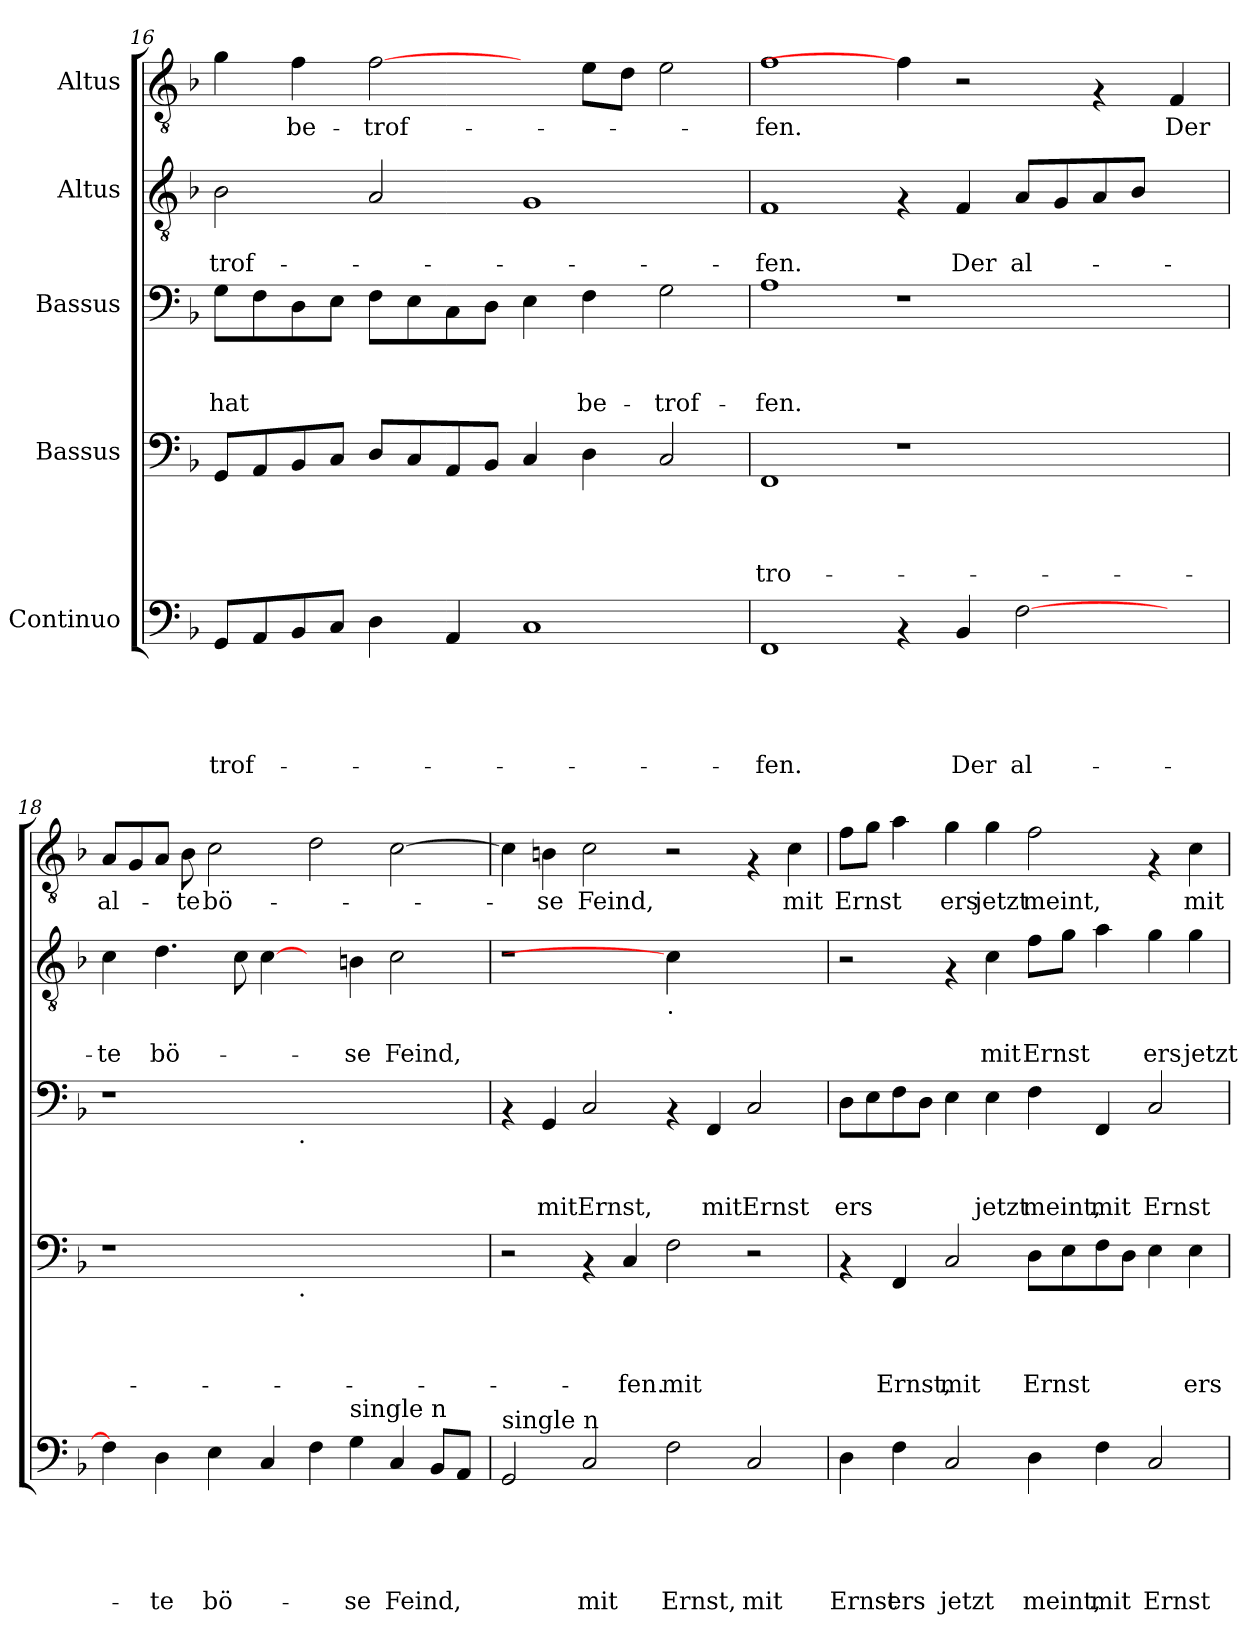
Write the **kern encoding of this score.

**kern	**text	**text	**text	**text	**text	**kern	**text	**text	**text	**text	**kern	**text	**text	**text	**kern	**text	**text	**kern	**text
*part5	*part5	*part5	*part5	*part5	*part5	*part4	*part4	*part4	*part4	*part4	*part3	*part3	*part3	*part3	*part2	*part2	*part2	*part1	*part1
*staff5	*staff5	*staff5	*staff5	*staff5	*staff5	*staff4	*staff4	*staff4	*staff4	*staff4	*staff3	*staff3	*staff3	*staff3	*staff2	*staff2	*staff2	*staff1	*staff1
*I"Continuo	*	*	*	*	*	*I"Bassus	*	*	*	*	*I"Bassus	*	*	*	*I"Altus	*	*	*I"Altus	*
!!LO:PB:g=z
*clefF4	*	*	*	*	*	*clefF4	*	*	*	*	*clefF4	*	*	*	*clefGv2	*	*	*clefGv2	*
*k[b-]	*	*	*	*	*	*k[b-]	*	*	*	*	*k[b-]	*	*	*	*k[b-]	*	*	*k[b-]	*
*F:	*	*	*	*	*	*F:	*	*	*	*	*F:	*	*	*	*F:	*	*	*F:	*
=16	=16	=16	=16	=16	=16	=16	=16	=16	=16	=16	=16	=16	=16	=16	=16	=16	=16	=16	=16
!	!	!	!	!	!LO:LY:b	!	!	!	!	!	!	!	!	!LO:LY:b	!	!	!LO:LY:b	!	!
8GG/L	.	.	.	.	-trof-	8GG/L	.	.	.	.	8G\L	.	.	hat	2B-\	.	-trof-	4g\	.
8AA/	.	.	.	.	.	8AA/	.	.	.	.	8F\	.	.	.	.	.	.	.	.
!	!	!	!	!	!	!	!	!	!	!	!	!	!	!	!	!	!	!	!LO:LY:b
8BB-/	.	.	.	.	.	8BB-/	.	.	.	.	8D\	.	.	.	.	.	.	4f\	be-
8C/J	.	.	.	.	.	8C/J	.	.	.	.	8E\J	.	.	.	.	.	.	.	.
!	!	!	!	!	!	!	!	!	!	!	!	!	!	!	!	!	!	!	!LO:LY:b
4D\	.	.	.	.	.	8D/L	.	.	.	.	8F\L	.	.	.	2A/	.	.	[2f\	-trof-
.	.	.	.	.	.	8C/	.	.	.	.	8E\	.	.	.	.	.	.	.	.
4AA/	.	.	.	.	.	8AA/	.	.	.	.	8C\	.	.	.	.	.	.	.	.
.	.	.	.	.	.	8BB-/J	.	.	.	.	8D\J	.	.	.	.	.	.	.	.
1C	.	.	.	.	.	4C/	.	.	.	.	4E\	.	.	.	1G	.	.	4ryy	.
!	!	!	!	!	!	!	!	!	!	!	!	!	!	!LO:LY:b	!	!	!	!	!
.	.	.	.	.	.	4D\	.	.	.	.	4F\	.	.	be-	.	.	.	8e\L	.
.	.	.	.	.	.	.	.	.	.	.	.	.	.	.	.	.	.	8d\J	.
!	!	!	!	!	!	!	!	!	!	!	!	!	!	!LO:LY:b	!	!	!	!	!
.	.	.	.	.	.	2C/	.	.	.	.	2G\	.	.	-trof-	.	.	.	2e\	.
=17	=17	=17	=17	=17	=17	=17	=17	=17	=17	=17	=17	=17	=17	=17	=17	=17	=17	=17	=17
!	!	!	!	!	!LO:LY:b	!	!	!	!	!LO:LY:b	!	!	!	!LO:LY:b	!	!	!LO:LY:b	!	!LO:LY:b
1FF	.	.	.	.	-fen.	1FF	.	.	.	-tro-	1A	.	.	-fen.	1F	.	-fen.	1f	-fen.
4rAA	.	.	.	.	.	1r	.	.	.	.	1r	.	.	.	4rF	.	.	4f\]	.
!	!	!	!	!	!LO:LY:b	!	!	!	!	!	!	!	!	!	!	!	!LO:LY:b	!	!
4BB-/	.	.	.	.	Der	.	.	.	.	.	.	.	.	.	4F/	.	Der	2r	.
!	!	!	!	!	!LO:LY:b	!	!	!	!	!	!	!	!	!	!	!	!LO:LY:b	!	!
[>2F\	.	.	.	.	al-	.	.	.	.	.	.	.	.	.	8A/L	.	al-	.	.
.	.	.	.	.	.	.	.	.	.	.	.	.	.	.	8G/	.	.	.	.
.	.	.	.	.	.	.	.	.	.	.	.	.	.	.	8A/	.	.	4rF	.
.	.	.	.	.	.	.	.	.	.	.	.	.	.	.	8B-/J	.	.	.	.
!	!	!	!	!	!	!	!	!	!	!	!	!	!	!	!	!	!	!	!LO:LY:b
4ryy	.	.	.	.	.	4ryy	.	.	.	.	4ryy	.	.	.	4ryy	.	.	4F/	Der
=18	=18	=18	=18	=18	=18	=18	=18	=18	=18	=18	=18	=18	=18	=18	=18	=18	=18	=18	=18
!	!	!	!	!	!	!	!	!	!	!	!	!	!	!	!	!	!LO:LY:b	!	!LO:LY:b
*	*	*	*	*	*	*^	*	*	*	*	*^	*	*	*	*	*	*	*	*
4F\]	.	.	.	.	.	1r	2ryy	.	.	.	.	1r	2ryy	.	.	.	4c\	.	-te	8A/L	al-
.	.	.	.	.	.	.	.	.	.	.	.	.	.	.	.	.	.	.	.	8G/	.
!	!	!	!	!	!LO:LY:b	!	!	!	!	!	!	!	!	!	!	!	!	!	!LO:LY:b	!	!
4D\	.	.	.	.	-te	.	.	.	.	.	.	.	.	.	.	.	4.d\	.	bö-	8A/J	.
!	!	!	!	!	!	!	!	!	!	!	!	!	!	!	!	!	!	!	!	!	!LO:LY:b
.	.	.	.	.	.	.	.	.	.	.	.	.	.	.	.	.	.	.	.	8B-\	-te
!	!	!	!	!	!LO:LY:b	!	!	!	!	!	!	!	!	!	!	!	!	!	!	!	!LO:LY:b
4E\	.	.	.	.	bö-	.	4...ryy	.	.	.	.	.	4...ryy	.	.	.	.	.	.	2c\	bö-
.	.	.	.	.	.	.	.	.	.	.	.	.	.	.	.	.	8c\	.	.	.	.
4C/	.	.	.	.	.	.	.	.	.	.	.	.	.	.	.	.	[4c\	.	.	.	.
!	!	!	!	!	!	!	!	!	!	!	!	!	!LO:TX:b:t=.	!	!	!	!	!	!	!	!
!	!	!	!	!	!	!	!LO:TX:b:t=.	!	!	!	!	!	!	!	!	!	!	!	!	!	!
.	.	.	.	.	.	.	1ryy	.	.	.	.	.	1ryy	.	.	.	.	.	.	.	.
4F\	.	.	.	.	.	1ryy	.	.	.	.	.	1ryy	.	.	.	.	4ryy	.	.	2d\	.
!LO:TX:a:t=single n	!	!	!	!	!	!	!	!	!	!	!	!	!	!	!	!	!	!	!	!	!
!	!	!	!	!	!LO:LY:b	!	!	!	!	!	!	!	!	!	!	!	!	!	!LO:LY:b	!	!
4G\	.	.	.	.	-se	.	.	.	.	.	.	.	.	.	.	.	4Bn\	.	-se	.	.
!	!	!	!	!	!LO:LY:b	!	!	!	!	!	!	!	!	!	!	!	!	!	!LO:LY:b	!	!
4C/	.	.	.	.	Feind,	.	.	.	.	.	.	.	.	.	.	.	2c\	.	Feind,	[>2c\	.
8BB-/L	.	.	.	.	.	.	.	.	.	.	.	.	.	.	.	.	.	.	.	.	.
8AA/J	.	.	.	.	.	.	.	.	.	.	.	.	.	.	.	.	.	.	.	.	.
.	.	.	.	.	.	.	32ryy	.	.	.	.	.	32ryy	.	.	.	.	.	.	.	.
!!LO:PB:g=z
=19	=19	=19	=19	=19	=19	=19	=19	=19	=19	=19	=19	=19	=19	=19	=19	=19	=19	=19	=19	=19	=19
!LO:TX:a:t=single n	!	!	!	!	!	!	!	!	!	!	!	!	!	!	!	!	!	!	!	!	!
*	*	*	*	*	*	*v	*v	*	*	*	*	*	*	*	*	*	*	*	*	*	*
*	*	*	*	*	*	*	*	*	*	*	*v	*v	*	*	*	*	*	*	*	*
2GG/	.	.	.	.	.	2r	.	.	.	.	4rAA	.	.	.	1r	.	.	4c\]	.
!	!	!	!	!	!	!	!	!	!	!	!	!	!	!LO:LY:b	!	!	!	!	!LO:LY:b
.	.	.	.	.	.	.	.	.	.	.	4GG/	.	.	mit	.	.	.	4Bn\	-se
!	!	!	!	!	!LO:LY:b	!	!	!	!	!	!	!	!	!LO:LY:b	!	!	!	!	!LO:LY:b
2C/	.	.	.	.	mit	4rAA	.	.	.	.	2C/	.	.	Ernst,	.	.	.	2c\	Feind,
!	!	!	!	!	!	!	!	!	!	!LO:LY:b	!	!	!	!	!	!	!	!	!
.	.	.	.	.	.	4C/	.	.	.	-fen.	.	.	.	.	.	.	.	.	.
!	!	!	!	!	!	!	!	!	!	!	!	!	!	!	!LO:TX:b:t=.	!	!	!	!
!	!	!	!	!	!LO:LY:b	!	!	!	!	!LO:LY:b	!	!	!	!	!	!	!	!	!
2F\	.	.	.	.	Ernst,	2F\	.	.	.	mit	4rAA	.	.	.	4c\]	.	.	2r	.
!	!	!	!	!	!	!	!	!	!	!	!	!	!	!LO:LY:b	!	!	!	!	!
.	.	.	.	.	.	.	.	.	.	.	4FF/	.	.	mit	2.ryy	.	.	.	.
!	!	!	!	!	!LO:LY:b	!	!	!	!	!	!	!	!	!LO:LY:b	!	!	!	!	!
2C/	.	.	.	.	mit	2r	.	.	.	.	2C/	.	.	Ernst	.	.	.	4rF	.
!	!	!	!	!	!	!	!	!	!	!	!	!	!	!	!	!	!	!	!LO:LY:b
.	.	.	.	.	.	.	.	.	.	.	.	.	.	.	.	.	.	4c\	mit
=20	=20	=20	=20	=20	=20	=20	=20	=20	=20	=20	=20	=20	=20	=20	=20	=20	=20	=20	=20
!	!	!	!	!	!LO:LY:b	!	!	!	!	!	!	!	!	!LO:LY:b	!	!	!	!	!LO:LY:b
4D\	.	.	.	.	Ernst	4rAA	.	.	.	.	8D\L	.	.	ers	2r	.	.	8f\L	Ernst
.	.	.	.	.	.	.	.	.	.	.	8E\	.	.	.	.	.	.	8g\J	.
!	!	!	!	!	!LO:LY:b	!	!	!	!	!LO:LY:b	!	!	!	!	!	!	!	!	!
4F\	.	.	.	.	ers	4FF/	.	.	.	Ernst,	8F\	.	.	.	.	.	.	4a\	.
.	.	.	.	.	.	.	.	.	.	.	8D\J	.	.	.	.	.	.	.	.
!	!	!	!	!	!LO:LY:b	!	!	!	!	!LO:LY:b	!	!	!	!	!	!	!	!	!LO:LY:b
2C/	.	.	.	.	jetzt	2C/	.	.	.	mit	4E\	.	.	.	4rF	.	.	4g\	ers
!	!	!	!	!	!	!	!	!	!	!	!	!	!	!LO:LY:b	!	!	!LO:LY:b	!	!LO:LY:b
.	.	.	.	.	.	.	.	.	.	.	4E\	.	.	jetzt	4c\	.	mit	4g\	jetzt
!	!	!	!	!	!LO:LY:b	!	!	!	!	!LO:LY:b	!	!	!	!LO:LY:b	!	!	!LO:LY:b	!	!LO:LY:b
4D\	.	.	.	.	meint,	8D\L	.	.	.	Ernst	4F\	.	.	meint,	8f\L	.	Ernst	2f\	meint,
.	.	.	.	.	.	8E\	.	.	.	.	.	.	.	.	8g\J	.	.	.	.
!	!	!	!	!	!LO:LY:b	!	!	!	!	!	!	!	!	!LO:LY:b	!	!	!	!	!
4F\	.	.	.	.	mit	8F\	.	.	.	.	4FF/	.	.	mit	4a\	.	.	.	.
.	.	.	.	.	.	8D\J	.	.	.	.	.	.	.	.	.	.	.	.	.
!	!	!	!	!	!LO:LY:b	!	!	!	!	!	!	!	!	!LO:LY:b	!	!	!LO:LY:b	!	!
2C/	.	.	.	.	Ernst	4E\	.	.	.	.	2C/	.	.	Ernst	4g\	.	ers	4rF	.
!	!	!	!	!	!	!	!	!	!	!LO:LY:b	!	!	!	!	!	!	!LO:LY:b	!	!LO:LY:b
.	.	.	.	.	.	4E\	.	.	.	ers	.	.	.	.	4g\	.	jetzt	4c\	mit
=	=	=	=	=	=	=	=	=	=	=	=	=	=	=	=	=	=	=	=
*-	*-	*-	*-	*-	*-	*-	*-	*-	*-	*-	*-	*-	*-	*-	*-	*-	*-	*-	*-
